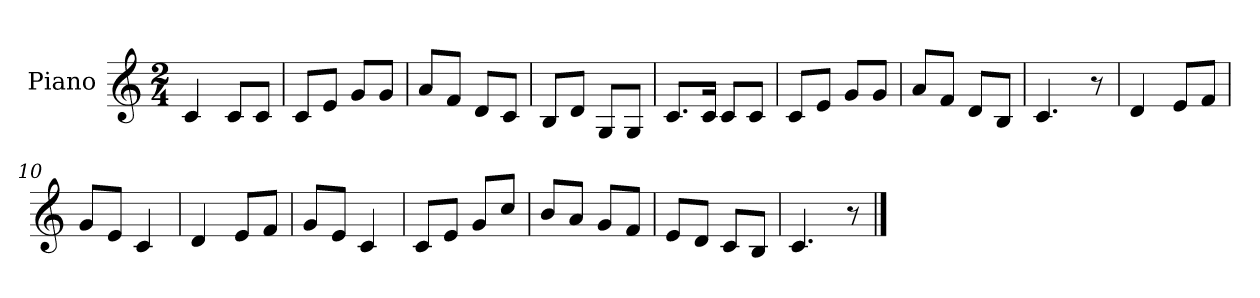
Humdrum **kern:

**kern
*part1
*staff1
*I"Piano
*I'Pno.
*clefG2
*M2/4
=1
4c/
8c/L
8c/J
=2
8c/L
8e/J
8g/L
8g/J
=3
8a/L
8f/J
8d/L
8c/J
=4
8B/L
8d/J
8G/L
8G/J
!!LO:LB:g=z
=5
8.c/L
16c/Jk
8c/L
8c/J
=6
8c/L
8e/J
8g/L
8g/J
=7
8a/L
8f/J
8d/L
8B/J
=8
4.c/
8r
!!LO:LB:g=z
=9
4d/
8e/L
8f/J
=10
8g/L
8e/J
4c/
=11
4d/
8e/L
8f/J
=12
8g/L
8e/J
4c/
!!LO:LB:g=z
=13
8c/L
8e/J
8g/L
8cc/J
=14
8b/L
8a/J
8g/L
8f/J
=15
8e/L
8d/J
8c/L
8B/J
=16
4.c/
8r
==
*-
